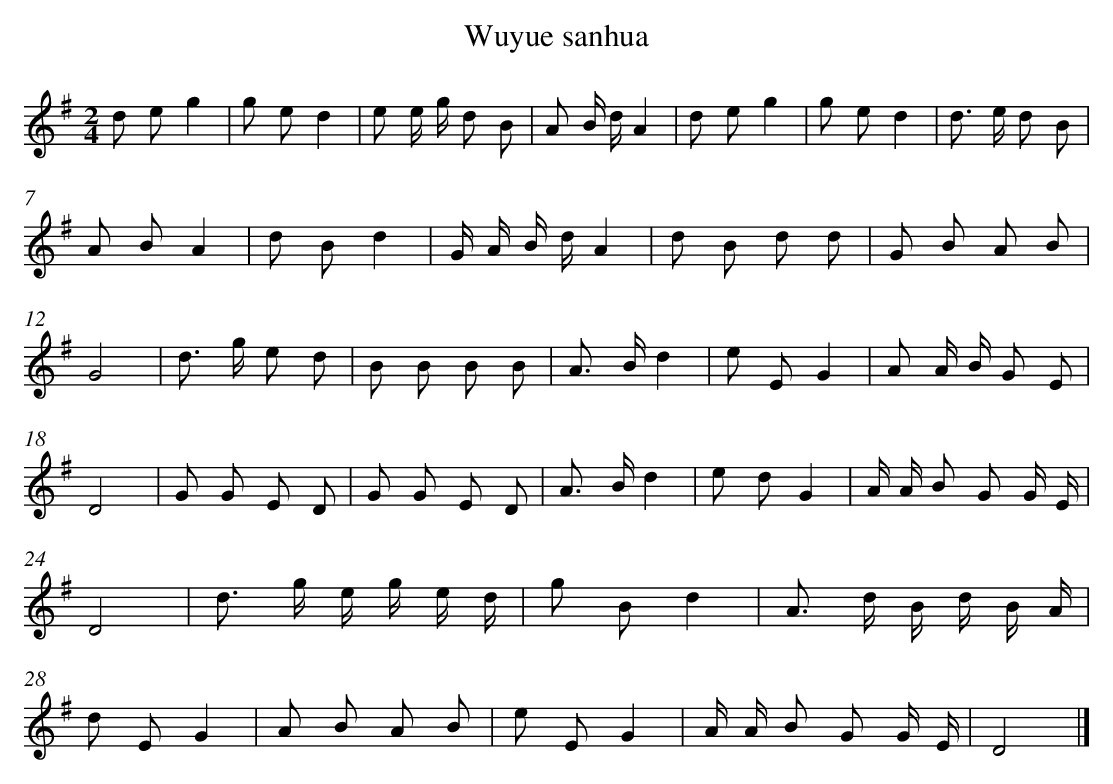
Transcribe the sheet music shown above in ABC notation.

X:1
T: Wuyue sanhua
L: 1/8
M: 2/4
K: G
d eg2 [I:setbarnb 1]|
g ed2 |
e e/ g/ d B |
A B/ d/A2 |
d eg2 |
g ed2 |
d> e d B |
A BA2 |
d Bd2 |
G/ A/ B/ d/A2 |
d B d d |
G B A B |
G4 |
d> g e d |
B B B B |
A> Bd2 |
e EG2 |
A A/ B/ G E |
D4 |
G G E D |
G G E D |
A> Bd2 |
e dG2 |
A/ A/ B G G/ E/ |
D4 |
d> g e/ g/ e/ d/ |
g Bd2 |
A> d B/ d/ B/ A/ |
d EG2 |
A B A B |
e EG2 |
A/ A/ B G G/ E/ |
D4 |]
